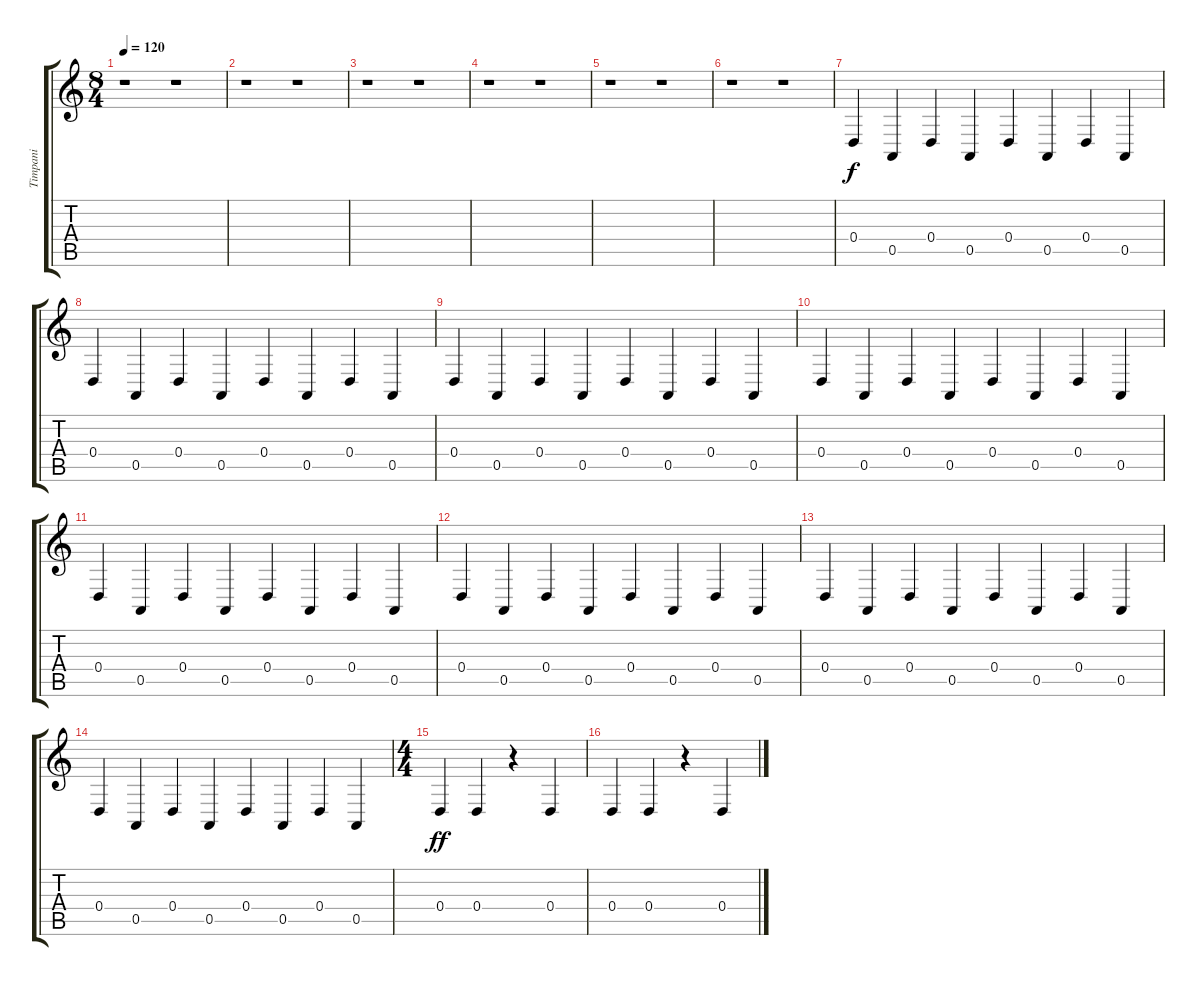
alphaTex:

\track ("Timpani" "Timpani") {instrument timpani}
\staff {score tabs}
\tuning (E4 B3 G3 D3 A2 E2) {hide}
\ts (8 4)
\tempo 120
\clef g2
\ks c
r.1{dy fff} r.1 |
r.1 r.1 |
r.1 r.1 |
r.1 r.1 |
r.1 r.1 |
r.1 r.1 |
0.4.4{dy f balance 8} 0.5.4 0.4.4 0.5.4 0.4.4 0.5.4 0.4.4 0.5.4 |
0.4.4 0.5.4 0.4.4 0.5.4 0.4.4 0.5.4 0.4.4 0.5.4 |
0.4.4 0.5.4 0.4.4 0.5.4 0.4.4 0.5.4 0.4.4 0.5.4 |
0.4.4 0.5.4 0.4.4 0.5.4 0.4.4 0.5.4 0.4.4 0.5.4 |
0.4.4 0.5.4 0.4.4 0.5.4 0.4.4 0.5.4 0.4.4 0.5.4 |
0.4.4 0.5.4 0.4.4 0.5.4 0.4.4 0.5.4 0.4.4 0.5.4 |
0.4.4 0.5.4 0.4.4 0.5.4 0.4.4 0.5.4 0.4.4 0.5.4 |
0.4.4 0.5.4 0.4.4 0.5.4 0.4.4 0.5.4 0.4.4 0.5.4 |
\ts (4 4)
0.4.4{dy ff} 0.4.4 r.4 0.4.4 |
0.4.4 0.4.4 r.4 0.4.4
